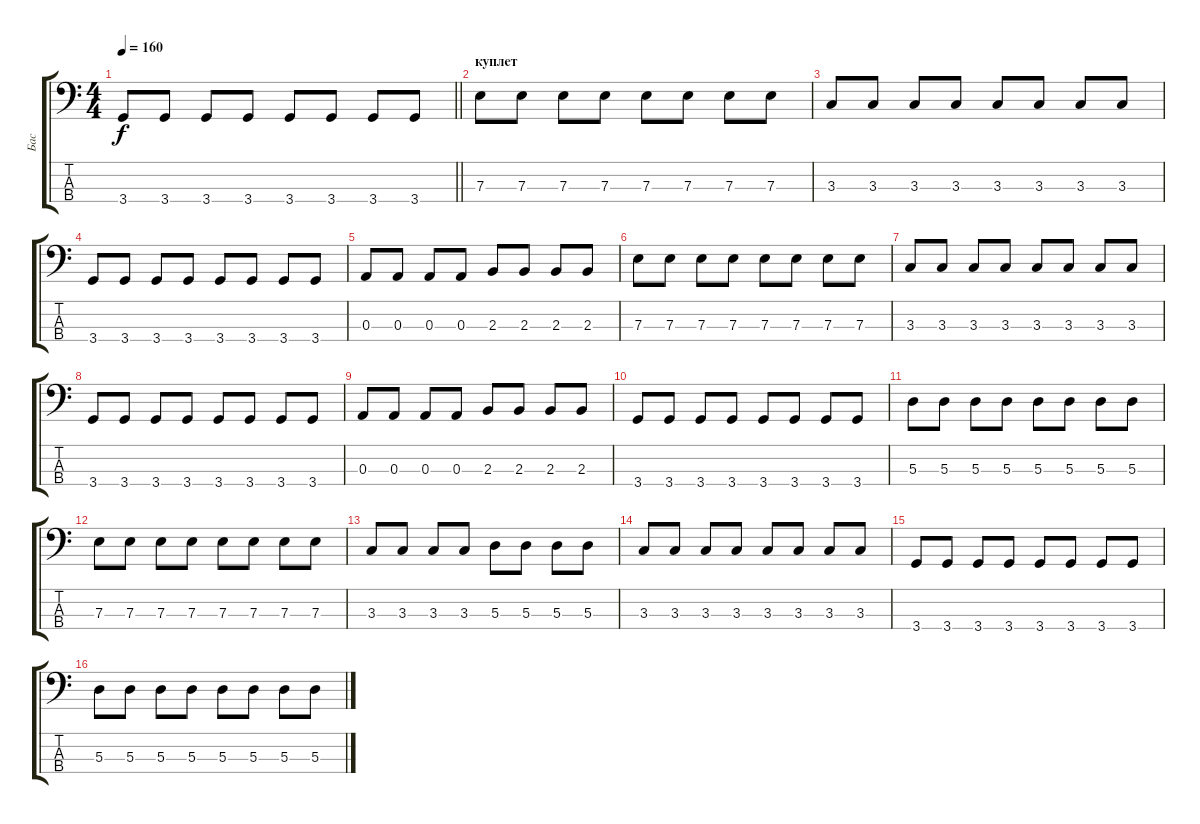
\track ("Бас" "Бас") {instrument electricbasspick}
\staff {score tabs}
\tuning (G2 D2 A1 E1) {hide}
\ts (4 4)
\tempo 160
\clef f4
\barLineRight lightlight
\ks c
3.4.8{dy f} 3.4.8 3.4.8 3.4.8 3.4.8 3.4.8 3.4.8 3.4.8 |
\section ("" "куплет")
7.3.8 7.3.8 7.3.8 7.3.8 7.3.8 7.3.8 7.3.8 7.3.8 |
3.3.8 3.3.8 3.3.8 3.3.8 3.3.8 3.3.8 3.3.8 3.3.8 |
3.4.8 3.4.8 3.4.8 3.4.8 3.4.8 3.4.8 3.4.8 3.4.8 |
0.3.8 0.3.8 0.3.8 0.3.8 2.3.8 2.3.8 2.3.8 2.3.8 |
7.3.8 7.3.8 7.3.8 7.3.8 7.3.8 7.3.8 7.3.8 7.3.8 |
3.3.8 3.3.8 3.3.8 3.3.8 3.3.8 3.3.8 3.3.8 3.3.8 |
3.4.8 3.4.8 3.4.8 3.4.8 3.4.8 3.4.8 3.4.8 3.4.8 |
0.3.8 0.3.8 0.3.8 0.3.8 2.3.8 2.3.8 2.3.8 2.3.8 |
3.4.8 3.4.8 3.4.8 3.4.8 3.4.8 3.4.8 3.4.8 3.4.8 |
5.3.8 5.3.8 5.3.8 5.3.8 5.3.8 5.3.8 5.3.8 5.3.8 |
7.3.8 7.3.8 7.3.8 7.3.8 7.3.8 7.3.8 7.3.8 7.3.8 |
3.3.8 3.3.8 3.3.8 3.3.8 5.3.8 5.3.8 5.3.8 5.3.8 |
3.3.8 3.3.8 3.3.8 3.3.8 3.3.8 3.3.8 3.3.8 3.3.8 |
3.4.8 3.4.8 3.4.8 3.4.8 3.4.8 3.4.8 3.4.8 3.4.8 |
5.3.8 5.3.8 5.3.8 5.3.8 5.3.8 5.3.8 5.3.8 5.3.8
